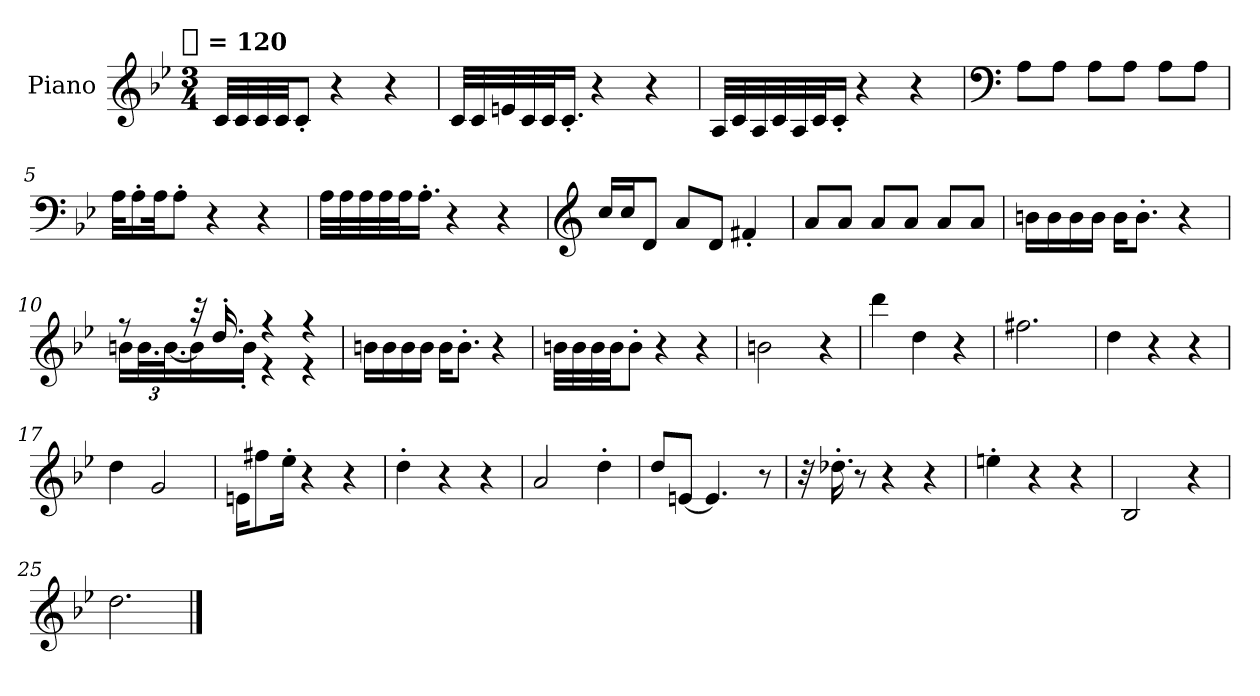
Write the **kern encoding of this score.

**kern
*part1
*staff1
*I"Piano
*I'Pno.
*clefG2
*k[b-e-]
!!LO:TX:omd:t=[quarter] = 120
*M3/4
*MM120
=1
32cLLL
32c
32c
32cJJ
8c'J
4r
4r
=2
32cLLL
32c
32en
32c
32cJ
16.c'JJ
4r
4r
=3
32ALLL
32c
32A
32c
32A
32cJ
16c'JJ
4r
4r
=4
*clefF4
8AL
8AJ
8AL
8AJ
8AL
8AJ
!!LO:LB:g=z
=5
32AKLL
16A'
32AJk
8A'J
4r
4r
=6
32ALLL
32A
32A
32A
32AJ
16.A'JJ
4r
4r
=7
*clefG2
16ccLL
16ccJ
8dJ
8aL
8dJ
4f#X'
=8
8aL
8aJ
8aL
8aJ
8aL
8aJ
=9
16bnLL
16b
16b
16bJJ
16bKL
8.b'J
4r
!!LO:LB:g=z
=10
*^
8r	16bnLL
.	48.bL
.	[48.bJ
32r	16b]
16.dd'	.
.	16b'JJ
4r	4r
4r	4r
*v	*v
=11
16bnLL
16b
16b
16bJJ
16bKL
8.b'J
4r
=12
32bnLLL
32b
32b
32bJJ
8b'J
4r
4r
=13
2bn
4r
=14
4ddd
4dd
4r
=15
2.ff#X
!!LO:LB:g=z
=16
4dd
4r
4r
=17
4dd
2g
=18
16enKL
8ff#X
16ee-'Jk
4r
4r
=19
4dd'
4r
4r
=20
2a
4dd'
=21
8ddL
[8enJ
4.e]
8r
=22
32r
16.dd-X'
8r
4r
4r
!!LO:LB:g=z
=23
4een'
4r
4r
=24
2B-
4r
=25
2.dd
==
*-
